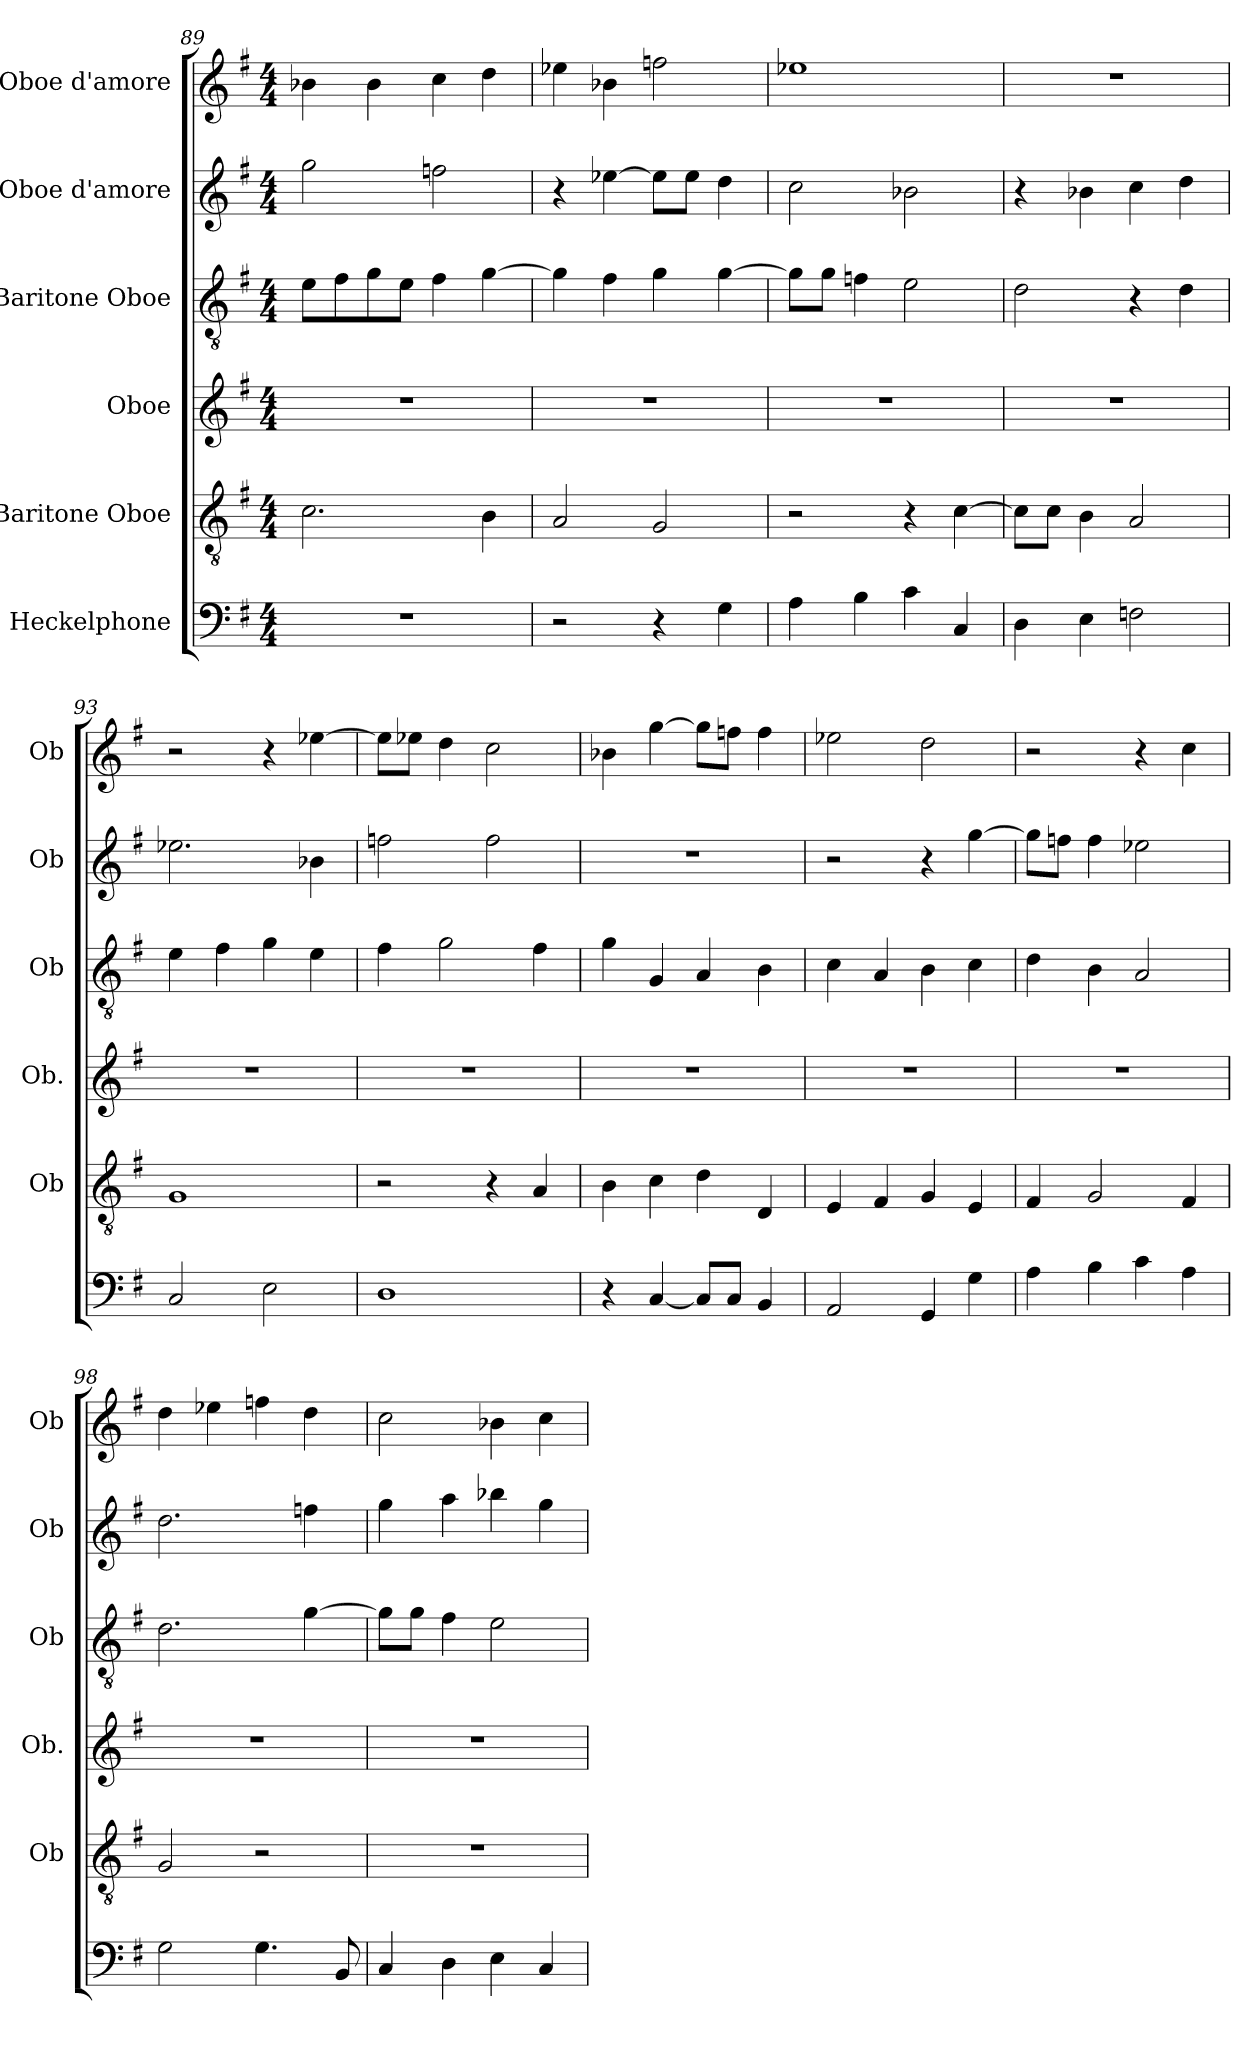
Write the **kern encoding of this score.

**kern	**kern	**kern	**kern	**kern	**kern
*part6	*part5	*part4	*part3	*part2	*part1
*staff6	*staff5	*staff4	*staff3	*staff2	*staff1
*I"Heckelphone	*I"Baritone Oboe	*I"Oboe	*I"Baritone Oboe	*I"Oboe d'amore	*I"Oboe d'amore
*	*I'Ob	*I'Ob.	*I'Ob	*I'Ob	*I'Ob
!!LO:LB:g=z
*clefF4	*clefGv2	*clefG2	*clefGv2	*clefG2	*clefG2
*	*	*	*	*ITrd2c3	*ITrd2c3
*k[f#]	*k[f#]	*k[f#]	*k[f#]	*k[f#c#g#d#]	*k[f#c#g#d#]
*M4/4	*M4/4	*M4/4	*M4/4	*M4/4	*M4/4
=89	=89	=89	=89	=89	=89
1r	2.c\	1r	8e\L	2ee\	4gn\
.	.	.	8f#\	.	.
.	.	.	8g\	.	4g\
.	.	.	8e\J	.	.
.	.	.	4f#\	2ddn\	4a\
.	4B\	.	[4g\	.	4b\
=90	=90	=90	=90	=90	=90
2r	2A/	1r	4g\]	4r	4ccn\
.	.	.	4f#\	[4ccn\	4gn\
4r	2G/	.	4g\	8cc\L]	2ddn\
.	.	.	.	8cc\J	.
4G\	.	.	[4g\	4b\	.
=91	=91	=91	=91	=91	=91
4A\	2r	1r	8g\L]	2a\	1ccn
.	.	.	8g\J	.	.
4B\	.	.	4fn\	.	.
4c\	4r	.	2e\	2gn\	.
4C/	[4c\	.	.	.	.
=92	=92	=92	=92	=92	=92
4D\	8c\L]	1r	2d\	4r	1r
.	8c\J	.	.	.	.
4E\	4B\	.	.	4gn\	.
2Fn\	2A/	.	4r	4a\	.
.	.	.	4d\	4b\	.
=93	=93	=93	=93	=93	=93
2C/	1G	1r	4e\	2.ccn\	2r
.	.	.	4f#\	.	.
2E\	.	.	4g\	.	4r
.	.	.	4e\	4gn\	[4ccn\
=94	=94	=94	=94	=94	=94
1D	2r	1r	4f#\	2ddn\	8cc\L]
.	.	.	.	.	8ccn\J
.	.	.	2g\	.	4b\
.	4r	.	.	2dd\	2a\
.	4A/	.	4f#\	.	.
=95	=95	=95	=95	=95	=95
4r	4B\	1r	4g\	1r	4gn\
[4C/	4c\	.	4G/	.	[4ee\
8C/L]	4d\	.	4A/	.	8ee\L]
8C/J	.	.	.	.	8ddn\J
4BB/	4D/	.	4B\	.	4dd\
=96	=96	=96	=96	=96	=96
2AA/	4E/	1r	4c\	2r	2ccn\
.	4F#/	.	4A/	.	.
4GG/	4G/	.	4B\	4r	2b\
4G\	4E/	.	4c\	[4ee\	.
=97	=97	=97	=97	=97	=97
4A\	4F#/	1r	4d\	8ee\L]	2r
.	.	.	.	8ddn\J	.
4B\	2G/	.	4B\	4dd\	.
4c\	.	.	2A/	2ccn\	4r
4A\	4F#/	.	.	.	4a\
!!LO:LB:g=z
=98	=98	=98	=98	=98	=98
2G\	2G/	1r	2.d\	2.b\	4b\
.	.	.	.	.	4ccn\
4.G\	2r	.	.	.	4ddn\
.	.	.	[4g\	4ddn\	4b\
8BB/	.	.	.	.	.
=99	=99	=99	=99	=99	=99
4C/	1r	1r	8g\L]	4ee\	2a\
.	.	.	8g\J	.	.
4D\	.	.	4f#\	4ff#\	.
4E\	.	.	2e\	4ggn\	4gn\
4C/	.	.	.	4ee\	4a\
=	=	=	=	=	=
*-	*-	*-	*-	*-	*-
